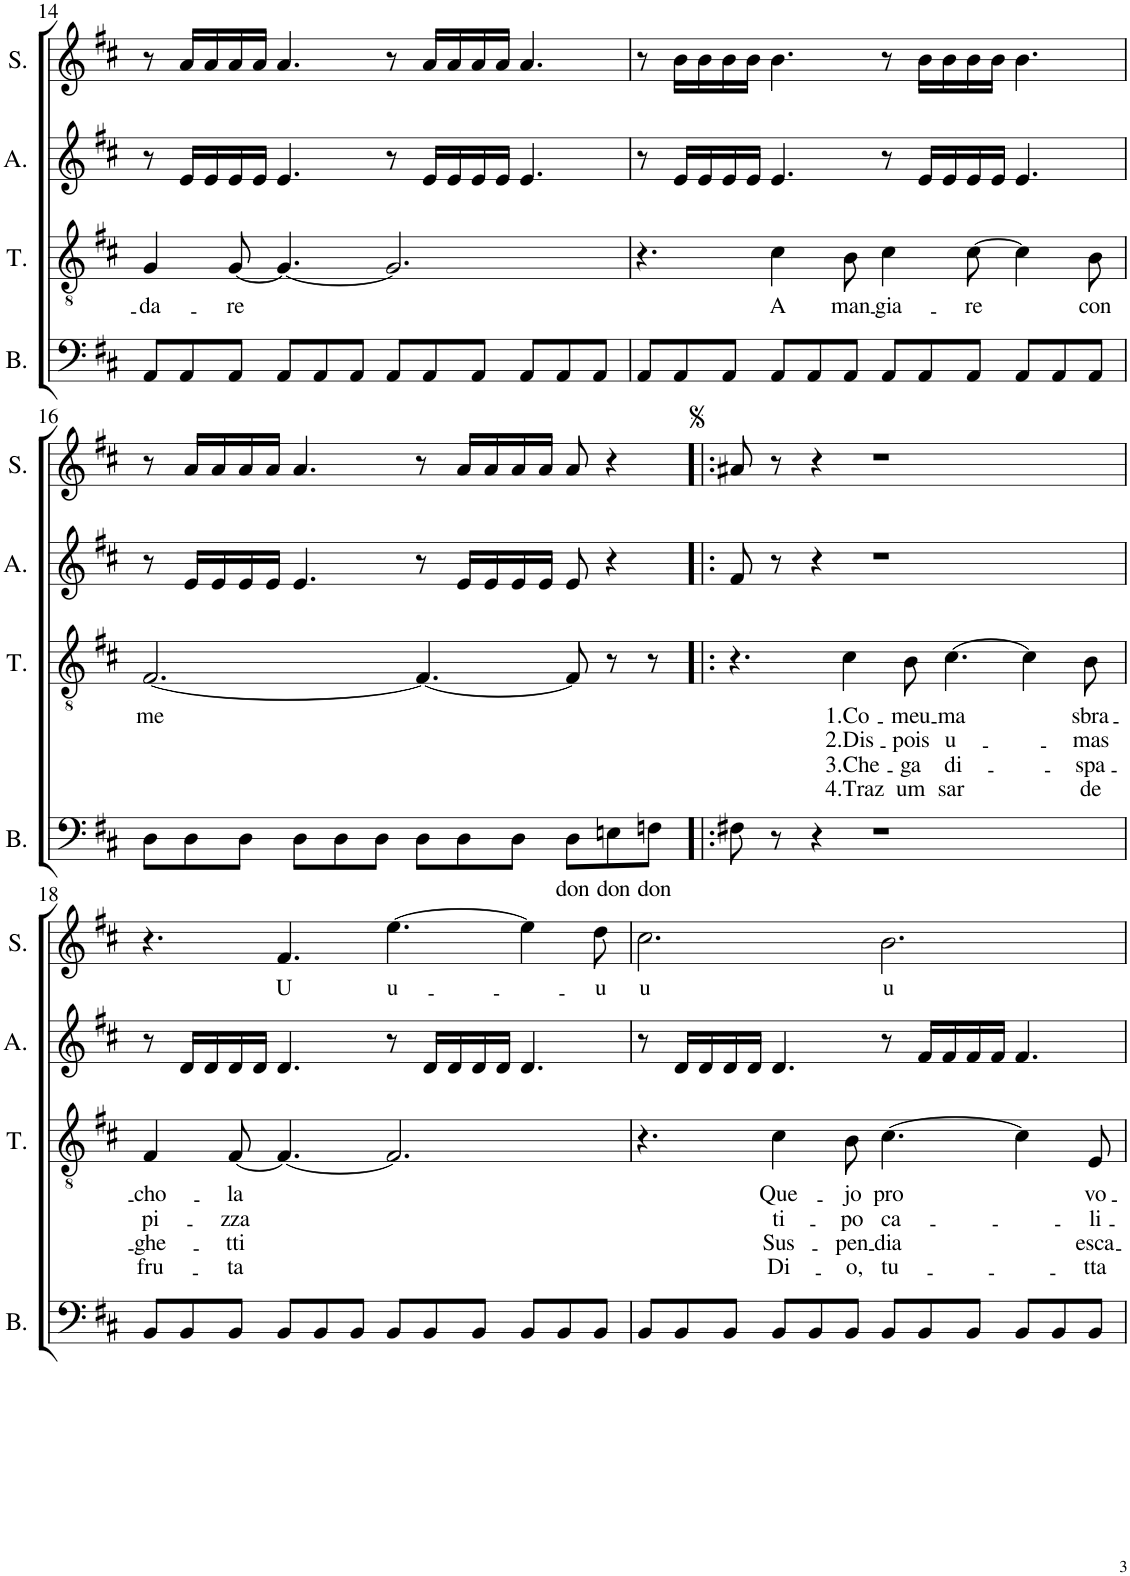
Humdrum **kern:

**kern	**text	**kern	**text	**text	**text	**text	**kern	**kern	**text
*part4	*part4	*part3	*part3	*part3	*part3	*part3	*part2	*part1	*part1
*staff4	*staff4	*staff3	*staff3	*staff3	*staff3	*staff3	*staff2	*staff1	*staff1
*I"Bass	*	*I"Tenor	*	*	*	*	*I"Alto	*I"Soprano	*
*I'B.	*	*I'T.	*	*	*	*	*I'A.	*I'S.	*
!!LO:PB:g=z
*clefF4	*	*clefGv2	*	*	*	*	*clefG2	*clefG2	*
*k[f#c#]	*	*k[f#c#]	*	*	*	*	*k[f#c#]	*k[f#c#]	*
*M12/8	*	*M12/8	*	*	*	*	*M12/8	*M12/8	*
=14	=14	=14	=14	=14	=14	=14	=14	=14	=14
!	!	!	!LO:LY:b	!	!	!	!	!	!
8AA/L	.	4G/	-da-	.	.	.	8r	8r	.
8AA/	.	.	.	.	.	.	16e/LL	16a/LL	.
.	.	.	.	.	.	.	16e/	16a/	.
!	!	!	!LO:LY:b	!	!	!	!	!	!
8AA/J	.	[8G/	-re	.	.	.	16e/	16a/	.
.	.	.	.	.	.	.	16e/JJ	16a/JJ	.
8AA/L	.	4.G/_	.	.	.	.	4.e/	4.a/	.
8AA/	.	.	.	.	.	.	.	.	.
8AA/J	.	.	.	.	.	.	.	.	.
8AA/L	.	2.G/]	.	.	.	.	8r	8r	.
8AA/	.	.	.	.	.	.	16e/LL	16a/LL	.
.	.	.	.	.	.	.	16e/	16a/	.
8AA/J	.	.	.	.	.	.	16e/	16a/	.
.	.	.	.	.	.	.	16e/JJ	16a/JJ	.
8AA/L	.	.	.	.	.	.	4.e/	4.a/	.
8AA/	.	.	.	.	.	.	.	.	.
8AA/J	.	.	.	.	.	.	.	.	.
=15	=15	=15	=15	=15	=15	=15	=15	=15	=15
8AA/L	.	4.r	.	.	.	.	8r	8r	.
8AA/	.	.	.	.	.	.	16e/LL	16b\LL	.
.	.	.	.	.	.	.	16e/	16b\	.
8AA/J	.	.	.	.	.	.	16e/	16b\	.
.	.	.	.	.	.	.	16e/JJ	16b\JJ	.
!	!	!	!LO:LY:b	!	!	!	!	!	!
8AA/L	.	4c#\	A	.	.	.	4.e/	4.b\	.
8AA/	.	.	.	.	.	.	.	.	.
!	!	!	!LO:LY:b	!	!	!	!	!	!
8AA/J	.	8B\	man-	.	.	.	.	.	.
!	!	!	!LO:LY:b	!	!	!	!	!	!
8AA/L	.	4c#\	-gia-	.	.	.	8r	8r	.
8AA/	.	.	.	.	.	.	16e/LL	16b\LL	.
.	.	.	.	.	.	.	16e/	16b\	.
!	!	!	!LO:LY:b	!	!	!	!	!	!
8AA/J	.	[8c#\	-re	.	.	.	16e/	16b\	.
.	.	.	.	.	.	.	16e/JJ	16b\JJ	.
8AA/L	.	4c#\]	.	.	.	.	4.e/	4.b\	.
8AA/	.	.	.	.	.	.	.	.	.
!	!	!	!LO:LY:b	!	!	!	!	!	!
8AA/J	.	8B\	con	.	.	.	.	.	.
!!LO:LB:g=z
=16	=16	=16	=16	=16	=16	=16	=16	=16	=16
!	!	!	!LO:LY:b	!	!	!	!	!	!
8D\L	.	[2.F#/	me	.	.	.	8r	8r	.
8D\	.	.	.	.	.	.	16e/LL	16a/LL	.
.	.	.	.	.	.	.	16e/	16a/	.
8D\J	.	.	.	.	.	.	16e/	16a/	.
.	.	.	.	.	.	.	16e/JJ	16a/JJ	.
8D\L	.	.	.	.	.	.	4.e/	4.a/	.
8D\	.	.	.	.	.	.	.	.	.
8D\J	.	.	.	.	.	.	.	.	.
8D\L	.	4.F#/_	.	.	.	.	8r	8r	.
8D\	.	.	.	.	.	.	16e/LL	16a/LL	.
.	.	.	.	.	.	.	16e/	16a/	.
8D\J	.	.	.	.	.	.	16e/	16a/	.
.	.	.	.	.	.	.	16e/JJ	16a/JJ	.
!	!LO:LY:b	!	!	!	!	!	!	!	!
8D\L	don	8F#/]	.	.	.	.	8e/	8a/	.
!	!LO:LY:b	!	!	!	!	!	!	!	!
8En\	don	8r	.	.	.	.	4r	4r	.
!	!LO:LY:b	!	!	!	!	!	!	!	!
8Fn\J	don	8r	.	.	.	.	.	.	.
=17!|:	=17!|:	=17!|:	=17!|:	=17!|:	=17!|:	=17!|:	=17!|:	=17!|:	=17!|:
8F#X\	.	4.r	.	.	.	.	8f#/	8a#X/	.
8r	.	.	.	.	.	.	8r	8r	.
4r	.	.	.	.	.	.	4r	4r	.
!	!	!	!LO:LY:b	!LO:LY:b	!LO:LY:b	!LO:LY:b	!	!	!
.	.	4c#\	1.Co-	2.Dis-	3.Che-	4.Traz	.	.	.
1r	.	.	.	.	.	.	1r	1r	.
!	!	!	!LO:LY:b	!LO:LY:b	!LO:LY:b	!LO:LY:b	!	!	!
.	.	8B\	-meu-	-pois	-ga	um	.	.	.
!	!	!	!LO:LY:b	!LO:LY:b	!LO:LY:b	!LO:LY:b	!	!	!
.	.	[4.c#\	-ma	u-	di-	sar	.	.	.
.	.	4c#\]	.	.	.	.	.	.	.
!	!	!	!LO:LY:b	!LO:LY:b	!LO:LY:b	!LO:LY:b	!	!	!
.	.	8B\	sbra-	-mas	-spa-	de	.	.	.
!!LO:LB:g=z
=18	=18	=18	=18	=18	=18	=18	=18	=18	=18
!	!	!	!LO:LY:b	!LO:LY:b	!LO:LY:b	!LO:LY:b	!	!	!
8BB/L	.	4F#/	-cho-	pi-	-ghe-	fru-	8r	4.r	.
8BB/	.	.	.	.	.	.	16d/LL	.	.
.	.	.	.	.	.	.	16d/	.	.
!	!	!	!LO:LY:b	!LO:LY:b	!LO:LY:b	!LO:LY:b	!	!	!
8BB/J	.	[8F#/	-la	-zza	-tti	-ta	16d/	.	.
.	.	.	.	.	.	.	16d/JJ	.	.
!	!	!	!	!	!	!	!	!	!LO:LY:b
8BB/L	.	4.F#/_	.	.	.	.	4.d/	4.f#/	U
8BB/	.	.	.	.	.	.	.	.	.
8BB/J	.	.	.	.	.	.	.	.	.
!	!	!	!	!	!	!	!	!	!LO:LY:b
8BB/L	.	2.F#/]	.	.	.	.	8r	[4.ee\	u-
8BB/	.	.	.	.	.	.	16d/LL	.	.
.	.	.	.	.	.	.	16d/	.	.
8BB/J	.	.	.	.	.	.	16d/	.	.
.	.	.	.	.	.	.	16d/JJ	.	.
8BB/L	.	.	.	.	.	.	4.d/	4ee\]	.
8BB/	.	.	.	.	.	.	.	.	.
!	!	!	!	!	!	!	!	!	!LO:LY:b
8BB/J	.	.	.	.	.	.	.	8dd\	-u
=19	=19	=19	=19	=19	=19	=19	=19	=19	=19
!	!	!	!	!	!	!	!	!	!LO:LY:b
8BB/L	.	4.r	.	.	.	.	8r	2.cc#\	u
8BB/	.	.	.	.	.	.	16d/LL	.	.
.	.	.	.	.	.	.	16d/	.	.
8BB/J	.	.	.	.	.	.	16d/	.	.
.	.	.	.	.	.	.	16d/JJ	.	.
!	!	!	!LO:LY:b	!LO:LY:b	!LO:LY:b	!LO:LY:b	!	!	!
8BB/L	.	4c#\	Que-	ti-	Sus-	Di-	4.d/	.	.
8BB/	.	.	.	.	.	.	.	.	.
!	!	!	!LO:LY:b	!LO:LY:b	!LO:LY:b	!LO:LY:b	!	!	!
8BB/J	.	8B\	-jo	-po	-pen-	-o,	.	.	.
!	!	!	!LO:LY:b	!LO:LY:b	!LO:LY:b	!LO:LY:b	!	!	!LO:LY:b
8BB/L	.	[4.c#\	pro	ca-	-dia	tu-	8r	2.b\	u
8BB/	.	.	.	.	.	.	16f#/LL	.	.
.	.	.	.	.	.	.	16f#/	.	.
8BB/J	.	.	.	.	.	.	16f#/	.	.
.	.	.	.	.	.	.	16f#/JJ	.	.
8BB/L	.	4c#\]	.	.	.	.	4.f#/	.	.
8BB/	.	.	.	.	.	.	.	.	.
!	!	!	!LO:LY:b	!LO:LY:b	!LO:LY:b	!LO:LY:b	!	!	!
8BB/J	.	8E/	vo-	-li-	esca-	-tta	.	.	.
=	=	=	=	=	=	=	=	=	=
*-	*-	*-	*-	*-	*-	*-	*-	*-	*-
